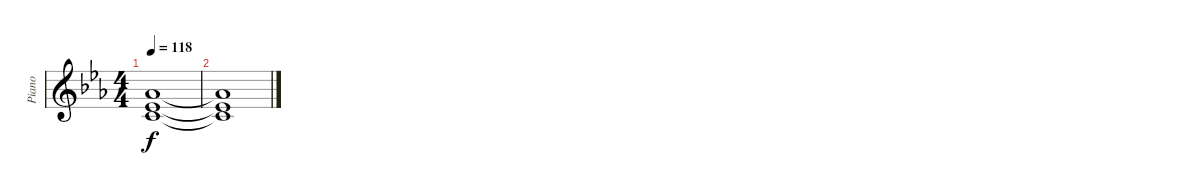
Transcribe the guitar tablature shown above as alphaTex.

\track ("Piano" "Piano") {instrument electricpiano1}
\staff {score}
\tuning (E4 B3 G3 D3 A2 E2) {hide}
\ts (4 4)
\tempo 118
\clef g2
\ks cminor
(4.1 1.2 8.3).1{dy f} |
(4.1{t} 1.2{t} 8.3{t}).1
